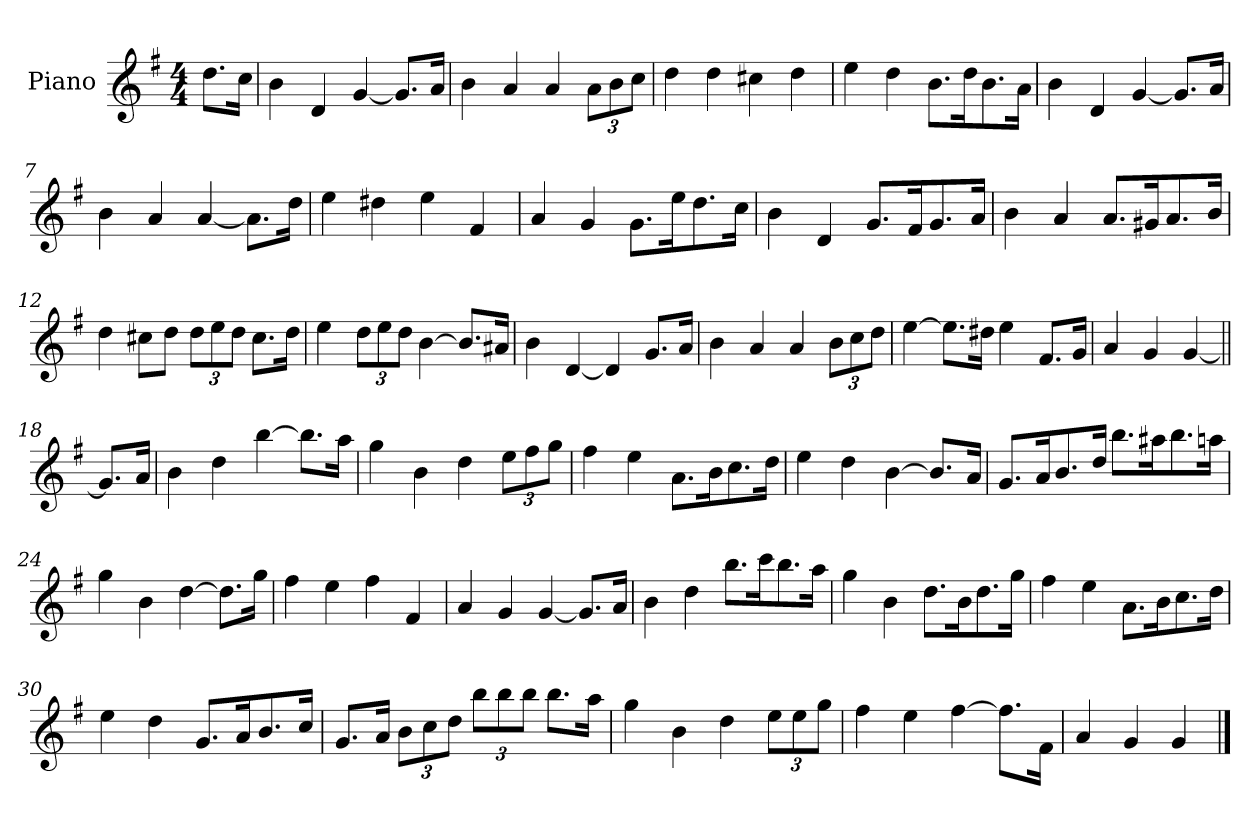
**kern
*part1
*staff1
*I"Piano
*I'Pno
*clefG2
*k[f#]
*G:
*M4/4
=1
8.dd\L
16cc\Jk
=2
4b\
4d/
[4g/
8.g/L]
16a/Jk
=3
4b\
4a/
4a/
12a\L
12b\
12cc\J
=4
4dd\
4dd\
4cc#X\
4dd\
=5
4ee\
4dd\
8.b\L
16dd\K
8.b\
16a\Jk
!!LO:LB:g=z
=6
4b\
4d/
[4g/
8.g/L]
16a/Jk
=7
4b\
4a/
[4a/
8.a\L]
16dd\Jk
=8
4ee\
4dd#X\
4ee\
4f#/
=9
4a/
4g/
8.g\L
16ee\K
8.dd\
16cc\Jk
=10
4b\
4d/
8.g/L
16f#/K
8.g/
16a/Jk
!!LO:LB:g=z
=11
4b\
4a/
8.a/L
16g#X/K
8.a/
16b/Jk
=12
4dd\
8cc#X\L
8dd\J
12dd\L
12ee\
12dd\J
8.cc#\L
16dd\Jk
=13
4ee\
12dd\L
12ee\
12dd\J
[4b\
8.b/L]
16a#X/Jk
=14
4b\
[4d/
4d/]
8.g/L
16a/Jk
!!LO:LB:g=z
=15
4b\
4a/
4a/
12b\L
12cc\
12dd\J
=16
[4ee\
8.ee\L]
16dd#X\Jk
4ee\
8.f#/L
16g/Jk
=17
4a/
4g/
[4g/
=18||
8.g/L]
16a/Jk
=19
4b\
4dd\
[4bb\
8.bb\L]
16aa\Jk
!!LO:LB:g=z
=20
4gg\
4b\
4dd\
12ee\L
12ff#\
12gg\J
=21
4ff#\
4ee\
8.a\L
16b\K
8.cc\
16dd\Jk
=22
4ee\
4dd\
[4b\
8.b/L]
16a/Jk
=23
8.g/L
16a/K
8.b/
16dd/Jk
8.bb\L
16aa#X\K
8.bb\
16aan\Jk
!!LO:LB:g=z
=24
4gg\
4b\
[4dd\
8.dd\L]
16gg\Jk
=25
4ff#\
4ee\
4ff#\
4f#/
=26
4a/
4g/
[4g/
8.g/L]
16a/Jk
=27
4b\
4dd\
8.bb\L
16ccc\K
8.bb\
16aa\Jk
=28
4gg\
4b\
8.dd\L
16b\K
8.dd\
16gg\Jk
!!LO:LB:g=z
=29
4ff#\
4ee\
8.a\L
16b\K
8.cc\
16dd\Jk
=30
4ee\
4dd\
8.g/L
16a/K
8.b/
16cc/Jk
=31
8.g/L
16a/Jk
12b\L
12cc\
12dd\J
12bb\L
12bb\
12bb\J
8.bb\L
16aa\Jk
=32
4gg\
4b\
4dd\
12ee\L
12ee\
12gg\J
!!LO:LB:g=z
=33
4ff#\
4ee\
[4ff#\
8.ff#\L]
16f#\Jk
=34
4a/
4g/
4g/
==
*-
